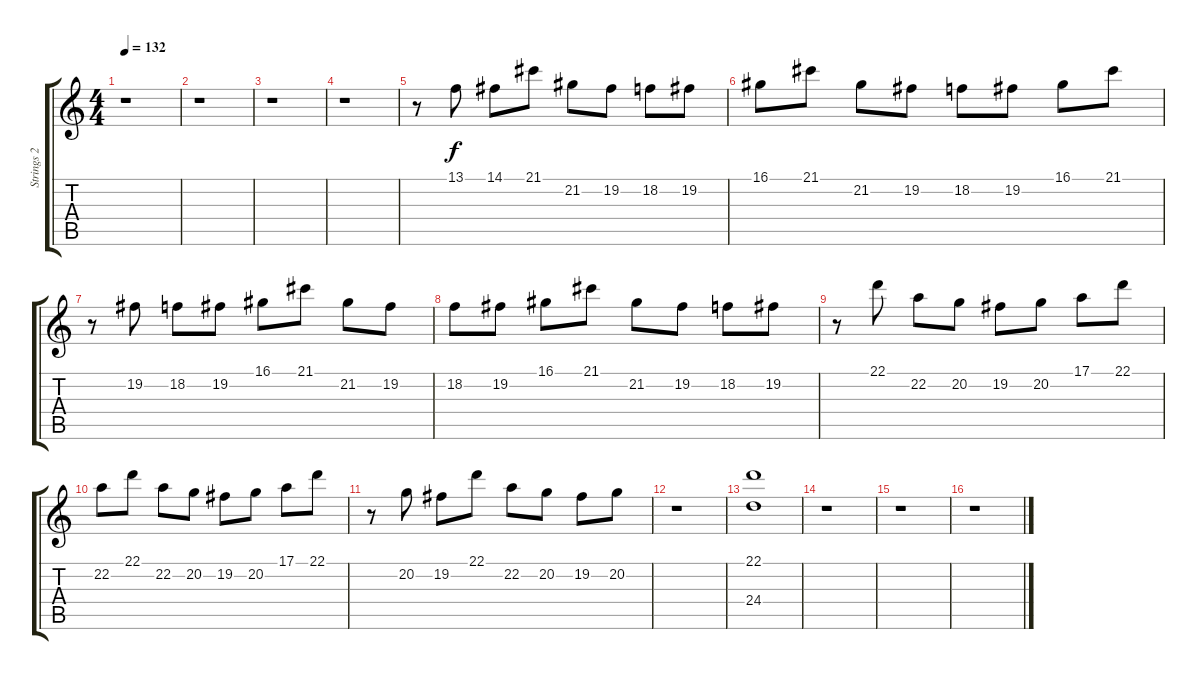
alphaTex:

\track ("Strings 2" "Strings 2") {instrument synthstrings1}
\staff {score tabs}
\tuning (E4 B3 G3 D3 A2 E2) {hide}
\ts (4 4)
\tempo 132
\clef g2
\ks c
r.1{dy f} |
r.1 |
r.1 |
r.1 |
r.8 13.1.8{volume 8} 14.1.8 21.1.8 21.2.8 19.2.8 18.2.8 19.2.8 |
16.1.8 21.1.8 21.2.8 19.2.8 18.2.8 19.2.8 16.1.8 21.1.8 |
r.8 19.2.8{volume 6} 18.2.8 19.2.8 16.1.8 21.1.8 21.2.8 19.2.8 |
18.2.8 19.2.8 16.1.8 21.1.8 21.2.8 19.2.8 18.2.8 19.2.8 |
r.8 22.1.8{volume 8} 22.2.8 20.2.8 19.2.8 20.2.8 17.1.8 22.1.8 |
22.2.8 22.1.8 22.2.8 20.2.8 19.2.8 20.2.8 17.1.8 22.1.8 |
r.8 20.2.8{volume 6} 19.2.8 22.1.8 22.2.8 20.2.8 19.2.8 20.2.8 |
r.1 |
(22.1 24.4).1{volume 11} |
r.1 |
r.1 |
r.1
